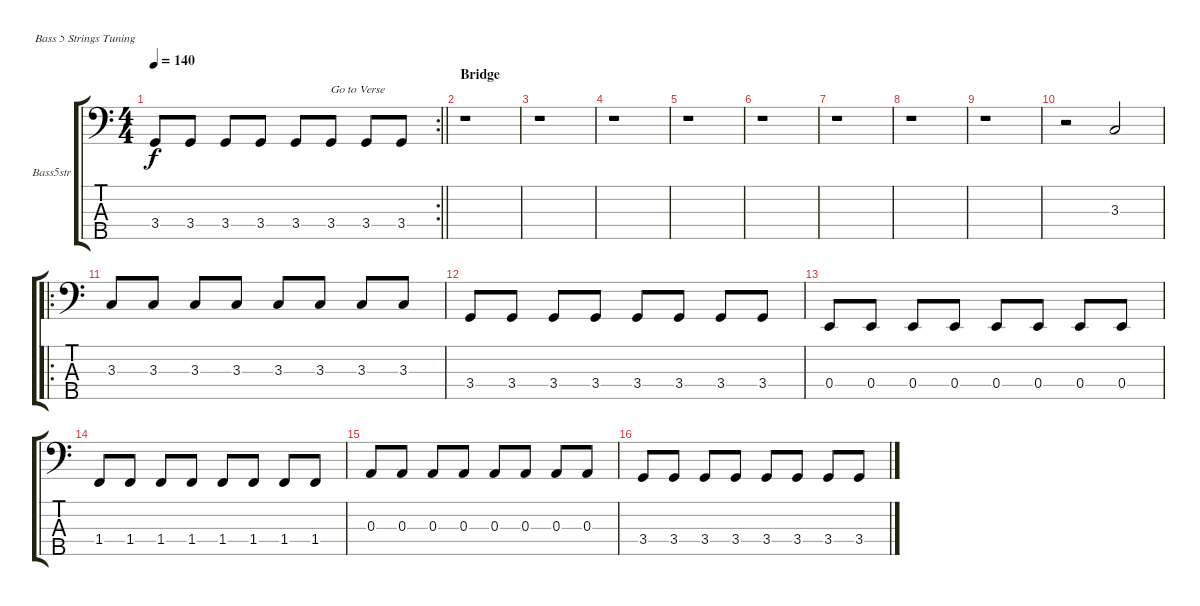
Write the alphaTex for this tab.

\bracketExtendMode groupsimilarinstruments
\firstSystemTrackNameOrientation horizontal
\otherSystemsTrackNameOrientation horizontal
\track ("Electric Bass" "Bass5str") {instrument electricbassfinger}
\staff {score tabs}
\tuning (G2 D2 A1 E1 B0)
\rc 2
\ts (4 4)
\tempo 140
\clef f4
\barLineRight lightlight
\ks c
3.4.8{dy f} 3.4.8 3.4.8 3.4.8 3.4.8 3.4.8{txt "Go to Verse"} 3.4.8 3.4.8 |
\section ("" "Bridge")
r.1 |
r.1 |
r.1 |
r.1 |
r.1 |
r.1 |
r.1 |
r.1 |
r.2 3.3.2 |
\ro
3.3.8 3.3.8 3.3.8 3.3.8 3.3.8 3.3.8 3.3.8 3.3.8 |
3.4.8 3.4.8 3.4.8 3.4.8 3.4.8 3.4.8 3.4.8 3.4.8 |
0.4.8 0.4.8 0.4.8 0.4.8 0.4.8 0.4.8 0.4.8 0.4.8 |
1.4.8 1.4.8 1.4.8 1.4.8 1.4.8 1.4.8 1.4.8 1.4.8 |
0.3.8 0.3.8 0.3.8 0.3.8 0.3.8 0.3.8 0.3.8 0.3.8 |
3.4.8 3.4.8 3.4.8 3.4.8 3.4.8 3.4.8 3.4.8 3.4.8
